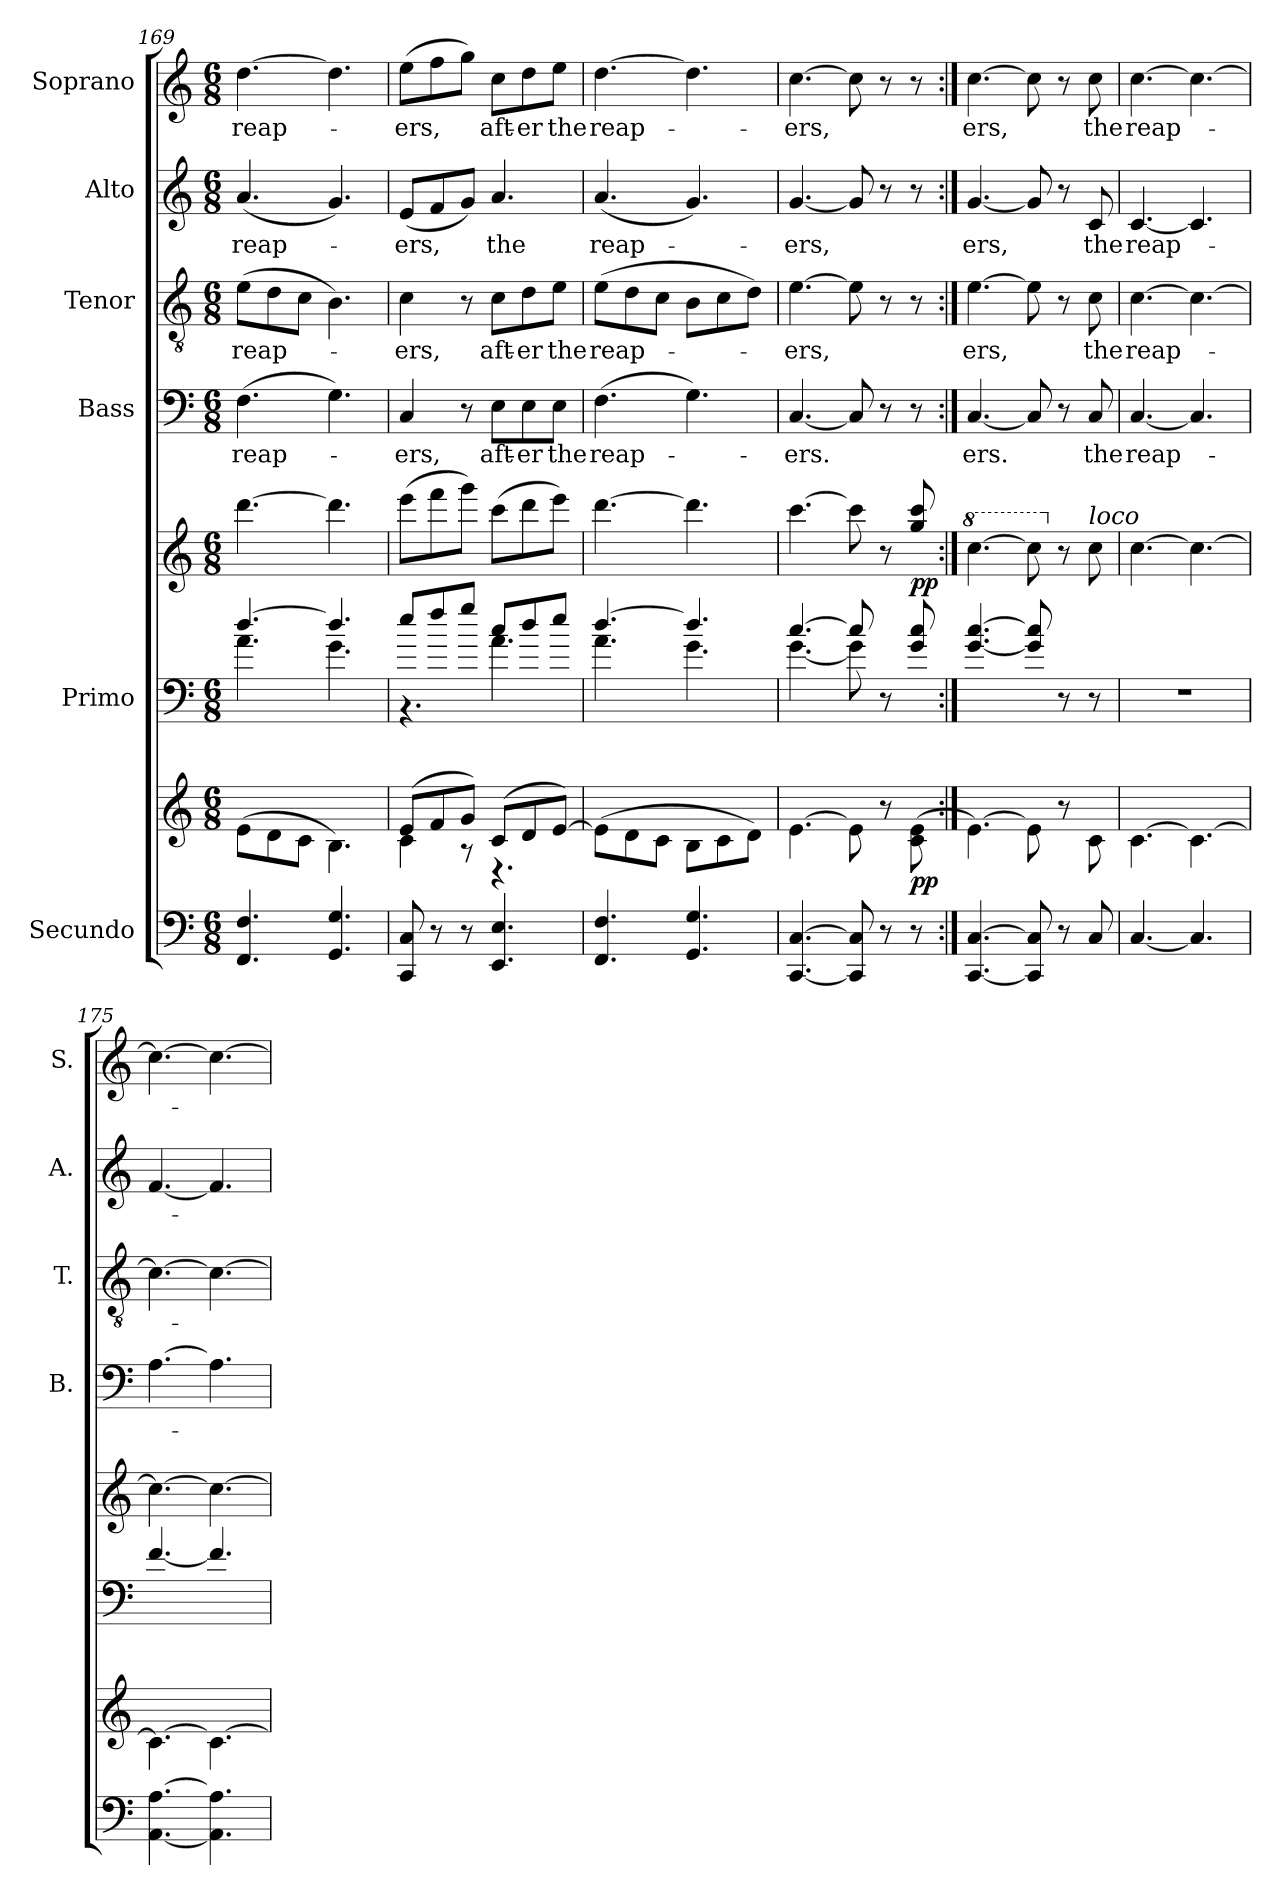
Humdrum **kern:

**kern	**kern	**dynam	**kern	**kern	**dynam	**kern	**text	**kern	**text	**kern	**text	**kern	**text
*part6	*part6	*part6	*part5	*part5	*part5	*part4	*part4	*part3	*part3	*part2	*part2	*part1	*part1
*staff8	*staff7	*staff7/8	*staff6	*staff5	*staff5/6	*staff4	*staff4	*staff3	*staff3	*staff2	*staff2	*staff1	*staff1
*I"Secundo	*	*	*I"Primo	*	*	*I"Bass	*	*I"Tenor	*	*I"Alto	*	*I"Soprano	*
*	*	*	*	*	*	*I'B.	*	*I'T.	*	*I'A.	*	*I'S.	*
*clefF4	*clefG2	*	*clefF4	*clefG2	*	*clefF4	*	*clefGv2	*	*clefG2	*	*clefG2	*
*k[]	*k[]	*	*k[]	*k[]	*	*k[]	*	*k[]	*	*k[]	*	*k[]	*
*M6/8	*M6/8	*	*M6/8	*M6/8	*	*M6/8	*	*M6/8	*	*M6/8	*	*M6/8	*
=169	=169	=169	=169	=169	=169	=169	=169	=169	=169	=169	=169	=169	=169
*	*	*	*^	*	*	*	*	*	*	*	*	*	*
!	!	!	!	!	!	!	!	!LO:LY:b	!	!LO:LY:b	!	!LO:LY:b	!	!LO:LY:b
4.FF/ 4.F/	(<8e\L	.	[4.dd/	4.a\	[4.ddd\	.	(>4.F\	reap-	(>8e\L	reap-	(<4.a/	reap-	[4.dd\	reap-
.	8d\	.	.	.	.	.	.	.	8d\	.	.	.	.	.
.	8c\J	.	.	.	.	.	.	.	8c\J	.	.	.	.	.
4.GG/ 4.G/	4.B\)	.	4.dd/]	4.g\	4.ddd\]	.	4.G\)	.	4.B\)	.	4.g/)	.	4.dd\]	.
=170	=170	=170	=170	=170	=170	=170	=170	=170	=170	=170	=170	=170	=170	=170
*	*^	*	*	*	*	*	*	*	*	*	*	*	*	*
!	!	!	!	!	!	!	!	!	!LO:LY:b	!	!LO:LY:b	!	!LO:LY:b	!	!LO:LY:b
8CC/ 8C/	(<8e/L	4c\	.	8ee/L	4.r	(>8eee\L	.	4C/	-ers,	4c\	-ers,	(<8e/L	-ers,	(>8ee\L	-ers,
8r	8f/	.	.	8ff/	.	8fff\	.	.	.	.	.	8f/	.	8ff\	.
8r	8g/J)	8r	.	8gg/J	.	8ggg\J)	.	8r	.	8r	.	8g/J)	.	8gg\J)	.
!	!	!	!	!	!	!	!	!	!LO:LY:b	!	!LO:LY:b	!	!LO:LY:b	!	!LO:LY:b
4.EE/ 4.E/	(>8c/L	4.r	.	8cc/L	4.a\	(>8ccc\L	.	8E\L	aft-	8c\L	aft-	4.a/	the	8cc\L	aft-
!	!	!	!	!	!	!	!	!	!LO:LY:b	!	!LO:LY:b	!	!	!	!LO:LY:b
.	8d/	.	.	8dd/	.	8ddd\	.	8E\	-er	8d\	-er	.	.	8dd\	-er
!	!	!	!	!	!	!	!	!	!LO:LY:b	!	!LO:LY:b	!	!	!	!LO:LY:b
.	[8e/J)	.	.	8ee/J	.	8eee\J)	.	8E\J	the	8e\J	the	.	.	8ee\J	the
*	*v	*v	*	*	*	*	*	*	*	*	*	*	*	*	*
=171	=171	=171	=171	=171	=171	=171	=171	=171	=171	=171	=171	=171	=171	=171
!	!	!	!	!	!	!	!	!LO:LY:b	!	!LO:LY:b	!	!LO:LY:b	!	!LO:LY:b
4.FF/ 4.F/	(>8e\L]	.	[4.dd/	4.a\	[4.ddd\	.	(>4.F\	reap-	(>8e\L	reap-	(<4.a/	reap-	[4.dd\	reap-
.	8d\	.	.	.	.	.	.	.	8d\	.	.	.	.	.
.	8c\J	.	.	.	.	.	.	.	8c\J	.	.	.	.	.
4.GG/ 4.G/	8B\L	.	4.dd/]	4.g\	4.ddd\]	.	4.G\)	.	8B\L	.	4.g/)	.	4.dd\]	.
.	8c\	.	.	.	.	.	.	.	8c\	.	.	.	.	.
.	8d\J)	.	.	.	.	.	.	.	8d\J)	.	.	.	.	.
=172	=172	=172	=172	=172	=172	=172	=172	=172	=172	=172	=172	=172	=172	=172
!	!	!	!	!	!	!	!	!LO:LY:b	!	!LO:LY:b	!	!LO:LY:b	!	!LO:LY:b
[4.CC/ [4.C/	[4.e\	.	[4.cc/	[4.g\	[4.ccc\	.	[4.C/	-ers.	[4.e\	-ers,	[4.g/	-ers,	[4.cc\	-ers,
8CC/] 8C/]	8e\]	.	8cc/]	8g\]	8ccc\]	.	8C/]	.	8e\]	.	8g/]	.	8cc\]	.
8r	8r	.	8r	4ryy	8r	.	8r	.	8r	.	8r	.	8r	.
!	!	!LO:DY:b	!	!	!	!LO:DY:b	!	!	!	!	!	!	!	!
8r	(<8c\ 8e\	pp	8g/ 8cc/	.	8gg/ 8ccc/	pp	8r	.	8r	.	8r	.	8r	.
*	*	*	*v	*v	*	*	*	*	*	*	*	*	*	*
=173:|!	=173:|!	=173:|!	=173:|!	=173:|!	=173:|!	=173:|!	=173:|!	=173:|!	=173:|!	=173:|!	=173:|!	=173:|!	=173:|!
*	*	*	*	*8va	*	*	*	*	*	*	*	*	*
!	!	!	!	!	!	!	!LO:LY:b	!	!LO:LY:b	!	!LO:LY:b	!	!LO:LY:b
[4.CC/ [4.C/	[4.e\)	.	[4.g/ [4.cc/	[4.ccc\	.	[4.C/	-ers.	[4.e\	-ers,	[4.g/	-ers,	[4.cc\	-ers,
8CC/] 8C/]	8e\]	.	8g/] 8cc/]	8ccc\]	.	8C/]	.	8e\]	.	8g/]	.	8cc\]	.
*	*	*	*	*X8va	*	*	*	*	*	*	*	*	*
8r	8r	.	8r	8r	.	8r	.	8r	.	8r	.	8r	.
!	!	!	!	!LO:TX:a:i:t=loco	!	!	!	!	!	!	!	!	!
!	!	!	!	!	!	!	!LO:LY:b	!	!LO:LY:b	!	!LO:LY:b	!	!LO:LY:b
8C/	8c\	.	8r	8cc\	.	8C/	the	8c\	the	8c/	the	8cc\	the
=174	=174	=174	=174	=174	=174	=174	=174	=174	=174	=174	=174	=174	=174
!	!	!	!	!	!	!	!LO:LY:b	!	!LO:LY:b	!	!LO:LY:b	!	!LO:LY:b
[4.C/	[4.c\	.	2.r	[4.cc\	.	[4.C/	reap-	[4.c\	reap-	[4.c/	reap-	[4.cc\	reap-
4.C/]	4.c\_	.	.	4.cc\_	.	4.C/]	.	4.c\_	.	4.c/]	.	4.cc\_	.
=175	=175	=175	=175	=175	=175	=175	=175	=175	=175	=175	=175	=175	=175
[4.AA\ [4.A\	4.c\_	.	[4.f/	4.cc\_	.	[4.A\	.	4.c\_	.	[4.f/	.	4.cc\_	.
4.AA\] 4.A\]	4.c\_	.	4.f/]	4.cc\_	.	4.A\]	.	4.c\_	.	4.f/]	.	4.cc\_	.
=	=	=	=	=	=	=	=	=	=	=	=	=	=
*-	*-	*-	*-	*-	*-	*-	*-	*-	*-	*-	*-	*-	*-
